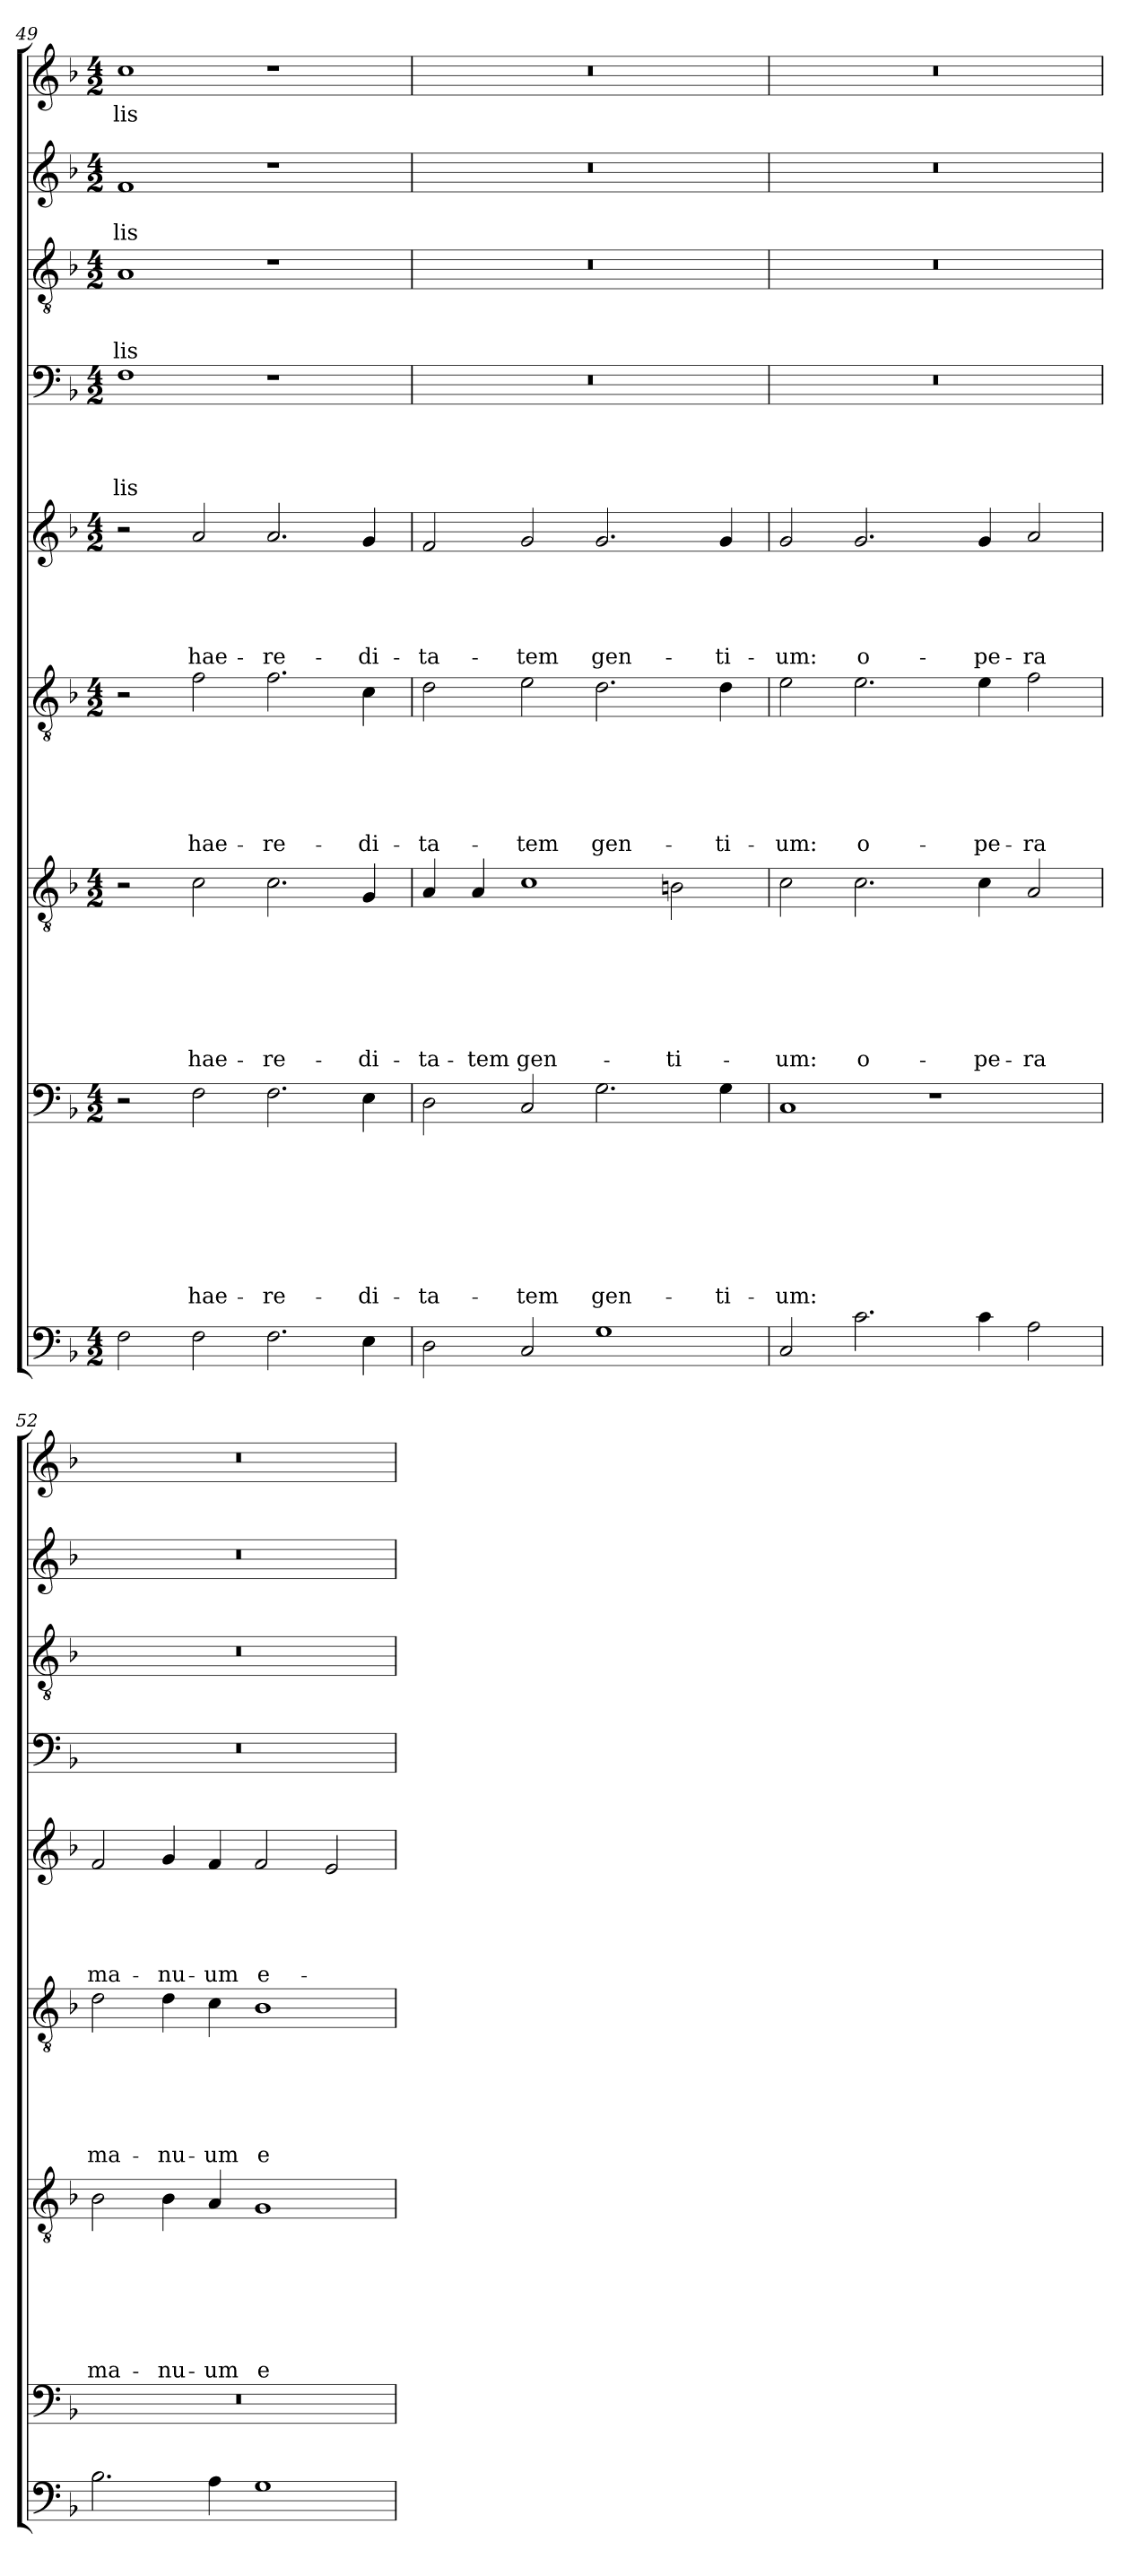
**kern	**kern	**text	**text	**text	**text	**text	**text	**text	**text	**kern	**text	**text	**text	**text	**text	**text	**text	**kern	**text	**text	**text	**text	**text	**text	**kern	**text	**text	**text	**text	**text	**kern	**text	**text	**text	**text	**kern	**text	**text	**text	**kern	**text	**text	**kern	**text
*part9	*part8	*part8	*part8	*part8	*part8	*part8	*part8	*part8	*part8	*part7	*part7	*part7	*part7	*part7	*part7	*part7	*part7	*part6	*part6	*part6	*part6	*part6	*part6	*part6	*part5	*part5	*part5	*part5	*part5	*part5	*part4	*part4	*part4	*part4	*part4	*part3	*part3	*part3	*part3	*part2	*part2	*part2	*part1	*part1
*staff9	*staff8	*staff8	*staff8	*staff8	*staff8	*staff8	*staff8	*staff8	*staff8	*staff7	*staff7	*staff7	*staff7	*staff7	*staff7	*staff7	*staff7	*staff6	*staff6	*staff6	*staff6	*staff6	*staff6	*staff6	*staff5	*staff5	*staff5	*staff5	*staff5	*staff5	*staff4	*staff4	*staff4	*staff4	*staff4	*staff3	*staff3	*staff3	*staff3	*staff2	*staff2	*staff2	*staff1	*staff1
!!LO:PB:g=z
*clefF4	*clefF4	*	*	*	*	*	*	*	*	*clefGv2	*	*	*	*	*	*	*	*clefGv2	*	*	*	*	*	*	*clefG2	*	*	*	*	*	*clefF4	*	*	*	*	*clefGv2	*	*	*	*clefG2	*	*	*clefG2	*
*k[b-]	*k[b-]	*	*	*	*	*	*	*	*	*k[b-]	*	*	*	*	*	*	*	*k[b-]	*	*	*	*	*	*	*k[b-]	*	*	*	*	*	*k[b-]	*	*	*	*	*k[b-]	*	*	*	*k[b-]	*	*	*k[b-]	*
*F:	*F:	*	*	*	*	*	*	*	*	*F:	*	*	*	*	*	*	*	*F:	*	*	*	*	*	*	*F:	*	*	*	*	*	*F:	*	*	*	*	*F:	*	*	*	*F:	*	*	*F:	*
*M4/2	*M4/2	*	*	*	*	*	*	*	*	*M4/2	*	*	*	*	*	*	*	*M4/2	*	*	*	*	*	*	*M4/2	*	*	*	*	*	*M4/2	*	*	*	*	*M4/2	*	*	*	*M4/2	*	*	*M4/2	*
=49	=49	=49	=49	=49	=49	=49	=49	=49	=49	=49	=49	=49	=49	=49	=49	=49	=49	=49	=49	=49	=49	=49	=49	=49	=49	=49	=49	=49	=49	=49	=49	=49	=49	=49	=49	=49	=49	=49	=49	=49	=49	=49	=49	=49
!	!	!	!	!	!	!	!	!	!	!	!	!	!	!	!	!	!	!	!	!	!	!	!	!	!	!	!	!	!	!	!	!	!	!	!LO:LY:b	!	!	!	!LO:LY:b	!	!	!LO:LY:b	!	!LO:LY:b
2F\	2r	.	.	.	.	.	.	.	.	2r	.	.	.	.	.	.	.	2r	.	.	.	.	.	.	2r	.	.	.	.	.	1F	.	.	.	-lis	1A	.	.	-lis	1f	.	-lis	1cc	-lis
!	!	!	!	!	!	!	!	!	!LO:LY:b	!	!	!	!	!	!	!	!LO:LY:b	!	!	!	!	!	!	!LO:LY:b	!	!	!	!	!	!LO:LY:b	!	!	!	!	!	!	!	!	!	!	!	!	!	!
2F\	2F\	.	.	.	.	.	.	.	hae-	2c\	.	.	.	.	.	.	hae-	2f\	.	.	.	.	.	hae-	2a/	.	.	.	.	hae-	.	.	.	.	.	.	.	.	.	.	.	.	.	.
!	!	!	!	!	!	!	!	!	!LO:LY:b	!	!	!	!	!	!	!	!LO:LY:b	!	!	!	!	!	!	!LO:LY:b	!	!	!	!	!	!LO:LY:b	!	!	!	!	!	!	!	!	!	!	!	!	!	!
2.F\	2.F\	.	.	.	.	.	.	.	-re-	2.c\	.	.	.	.	.	.	-re-	2.f\	.	.	.	.	.	-re-	2.a/	.	.	.	.	-re-	1r	.	.	.	.	1r	.	.	.	1r	.	.	1r	.
!	!	!	!	!	!	!	!	!	!LO:LY:b	!	!	!	!	!	!	!	!LO:LY:b	!	!	!	!	!	!	!LO:LY:b	!	!	!	!	!	!LO:LY:b	!	!	!	!	!	!	!	!	!	!	!	!	!	!
4E\	4E\	.	.	.	.	.	.	.	-di-	4G/	.	.	.	.	.	.	-di-	4c\	.	.	.	.	.	-di-	4g/	.	.	.	.	-di-	.	.	.	.	.	.	.	.	.	.	.	.	.	.
=50	=50	=50	=50	=50	=50	=50	=50	=50	=50	=50	=50	=50	=50	=50	=50	=50	=50	=50	=50	=50	=50	=50	=50	=50	=50	=50	=50	=50	=50	=50	=50	=50	=50	=50	=50	=50	=50	=50	=50	=50	=50	=50	=50	=50
!	!	!	!	!	!	!	!	!	!LO:LY:b	!	!	!	!	!	!	!	!LO:LY:b	!	!	!	!	!	!	!LO:LY:b	!	!	!	!	!	!LO:LY:b	!	!	!	!	!	!	!	!	!	!	!	!	!	!
2D\	2D\	.	.	.	.	.	.	.	-ta-	4A/	.	.	.	.	.	.	-ta-	2d\	.	.	.	.	.	-ta-	2f/	.	.	.	.	-ta-	0r	.	.	.	.	0r	.	.	.	0r	.	.	0r	.
!	!	!	!	!	!	!	!	!	!	!	!	!	!	!	!	!	!LO:LY:b	!	!	!	!	!	!	!	!	!	!	!	!	!	!	!	!	!	!	!	!	!	!	!	!	!	!	!
.	.	.	.	.	.	.	.	.	.	4A/	.	.	.	.	.	.	-tem	.	.	.	.	.	.	.	.	.	.	.	.	.	.	.	.	.	.	.	.	.	.	.	.	.	.	.
!	!	!	!	!	!	!	!	!	!LO:LY:b	!	!	!	!	!	!	!	!LO:LY:b	!	!	!	!	!	!	!LO:LY:b	!	!	!	!	!	!LO:LY:b	!	!	!	!	!	!	!	!	!	!	!	!	!	!
2C/	2C/	.	.	.	.	.	.	.	-tem	1c	.	.	.	.	.	.	gen-	2e\	.	.	.	.	.	-tem	2g/	.	.	.	.	-tem	.	.	.	.	.	.	.	.	.	.	.	.	.	.
!	!	!	!	!	!	!	!	!	!LO:LY:b	!	!	!	!	!	!	!	!	!	!	!	!	!	!	!LO:LY:b	!	!	!	!	!	!LO:LY:b	!	!	!	!	!	!	!	!	!	!	!	!	!	!
1G	2.G\	.	.	.	.	.	.	.	gen-	.	.	.	.	.	.	.	.	2.d\	.	.	.	.	.	gen-	2.g/	.	.	.	.	gen-	.	.	.	.	.	.	.	.	.	.	.	.	.	.
!	!	!	!	!	!	!	!	!	!	!	!	!	!	!	!	!	!LO:LY:b	!	!	!	!	!	!	!	!	!	!	!	!	!	!	!	!	!	!	!	!	!	!	!	!	!	!	!
.	.	.	.	.	.	.	.	.	.	2Bn\	.	.	.	.	.	.	-ti-	.	.	.	.	.	.	.	.	.	.	.	.	.	.	.	.	.	.	.	.	.	.	.	.	.	.	.
!	!	!	!	!	!	!	!	!	!LO:LY:b	!	!	!	!	!	!	!	!	!	!	!	!	!	!	!LO:LY:b	!	!	!	!	!	!LO:LY:b	!	!	!	!	!	!	!	!	!	!	!	!	!	!
.	4G\	.	.	.	.	.	.	.	-ti-	.	.	.	.	.	.	.	.	4d\	.	.	.	.	.	-ti-	4g/	.	.	.	.	-ti-	.	.	.	.	.	.	.	.	.	.	.	.	.	.
=51	=51	=51	=51	=51	=51	=51	=51	=51	=51	=51	=51	=51	=51	=51	=51	=51	=51	=51	=51	=51	=51	=51	=51	=51	=51	=51	=51	=51	=51	=51	=51	=51	=51	=51	=51	=51	=51	=51	=51	=51	=51	=51	=51	=51
!	!	!	!	!	!	!	!	!	!LO:LY:b	!	!	!	!	!	!	!	!LO:LY:b	!	!	!	!	!	!	!LO:LY:b	!	!	!	!	!	!LO:LY:b	!	!	!	!	!	!	!	!	!	!	!	!	!	!
2C/	1C	.	.	.	.	.	.	.	-um:	2c\	.	.	.	.	.	.	-um:	2e\	.	.	.	.	.	-um:	2g/	.	.	.	.	-um:	0r	.	.	.	.	0r	.	.	.	0r	.	.	0r	.
!	!	!	!	!	!	!	!	!	!	!	!	!	!	!	!	!	!LO:LY:b	!	!	!	!	!	!	!LO:LY:b	!	!	!	!	!	!LO:LY:b	!	!	!	!	!	!	!	!	!	!	!	!	!	!
2.c\	.	.	.	.	.	.	.	.	.	2.c\	.	.	.	.	.	.	o-	2.e\	.	.	.	.	.	o-	2.g/	.	.	.	.	o-	.	.	.	.	.	.	.	.	.	.	.	.	.	.
.	1r	.	.	.	.	.	.	.	.	.	.	.	.	.	.	.	.	.	.	.	.	.	.	.	.	.	.	.	.	.	.	.	.	.	.	.	.	.	.	.	.	.	.	.
!	!	!	!	!	!	!	!	!	!	!	!	!	!	!	!	!	!LO:LY:b	!	!	!	!	!	!	!LO:LY:b	!	!	!	!	!	!LO:LY:b	!	!	!	!	!	!	!	!	!	!	!	!	!	!
4c\	.	.	.	.	.	.	.	.	.	4c\	.	.	.	.	.	.	-pe-	4e\	.	.	.	.	.	-pe-	4g/	.	.	.	.	-pe-	.	.	.	.	.	.	.	.	.	.	.	.	.	.
!	!	!	!	!	!	!	!	!	!	!	!	!	!	!	!	!	!LO:LY:b	!	!	!	!	!	!	!LO:LY:b	!	!	!	!	!	!LO:LY:b	!	!	!	!	!	!	!	!	!	!	!	!	!	!
2A\	.	.	.	.	.	.	.	.	.	2A/	.	.	.	.	.	.	-ra	2f\	.	.	.	.	.	-ra	2a/	.	.	.	.	-ra	.	.	.	.	.	.	.	.	.	.	.	.	.	.
=52	=52	=52	=52	=52	=52	=52	=52	=52	=52	=52	=52	=52	=52	=52	=52	=52	=52	=52	=52	=52	=52	=52	=52	=52	=52	=52	=52	=52	=52	=52	=52	=52	=52	=52	=52	=52	=52	=52	=52	=52	=52	=52	=52	=52
!	!	!	!	!	!	!	!	!	!	!	!	!	!	!	!	!	!LO:LY:b	!	!	!	!	!	!	!LO:LY:b	!	!	!	!	!	!LO:LY:b	!	!	!	!	!	!	!	!	!	!	!	!	!	!
2.B-\	0r	.	.	.	.	.	.	.	.	2B-\	.	.	.	.	.	.	ma-	2d\	.	.	.	.	.	ma-	2f/	.	.	.	.	ma-	0r	.	.	.	.	0r	.	.	.	0r	.	.	0r	.
!	!	!	!	!	!	!	!	!	!	!	!	!	!	!	!	!	!LO:LY:b	!	!	!	!	!	!	!LO:LY:b	!	!	!	!	!	!LO:LY:b	!	!	!	!	!	!	!	!	!	!	!	!	!	!
.	.	.	.	.	.	.	.	.	.	4B-\	.	.	.	.	.	.	-nu-	4d\	.	.	.	.	.	-nu-	4g/	.	.	.	.	-nu-	.	.	.	.	.	.	.	.	.	.	.	.	.	.
!	!	!	!	!	!	!	!	!	!	!	!	!	!	!	!	!	!LO:LY:b	!	!	!	!	!	!	!LO:LY:b	!	!	!	!	!	!LO:LY:b	!	!	!	!	!	!	!	!	!	!	!	!	!	!
4A\	.	.	.	.	.	.	.	.	.	4A/	.	.	.	.	.	.	-um	4c\	.	.	.	.	.	-um	4f/	.	.	.	.	-um	.	.	.	.	.	.	.	.	.	.	.	.	.	.
!	!	!	!	!	!	!	!	!	!	!	!	!	!	!	!	!	!LO:LY:b	!	!	!	!	!	!	!LO:LY:b	!	!	!	!	!	!LO:LY:b	!	!	!	!	!	!	!	!	!	!	!	!	!	!
1G	.	.	.	.	.	.	.	.	.	1G	.	.	.	.	.	.	e-	1B-	.	.	.	.	.	e-	2f/	.	.	.	.	e-	.	.	.	.	.	.	.	.	.	.	.	.	.	.
.	.	.	.	.	.	.	.	.	.	.	.	.	.	.	.	.	.	.	.	.	.	.	.	.	2e/	.	.	.	.	.	.	.	.	.	.	.	.	.	.	.	.	.	.	.
=	=	=	=	=	=	=	=	=	=	=	=	=	=	=	=	=	=	=	=	=	=	=	=	=	=	=	=	=	=	=	=	=	=	=	=	=	=	=	=	=	=	=	=	=
*-	*-	*-	*-	*-	*-	*-	*-	*-	*-	*-	*-	*-	*-	*-	*-	*-	*-	*-	*-	*-	*-	*-	*-	*-	*-	*-	*-	*-	*-	*-	*-	*-	*-	*-	*-	*-	*-	*-	*-	*-	*-	*-	*-	*-
